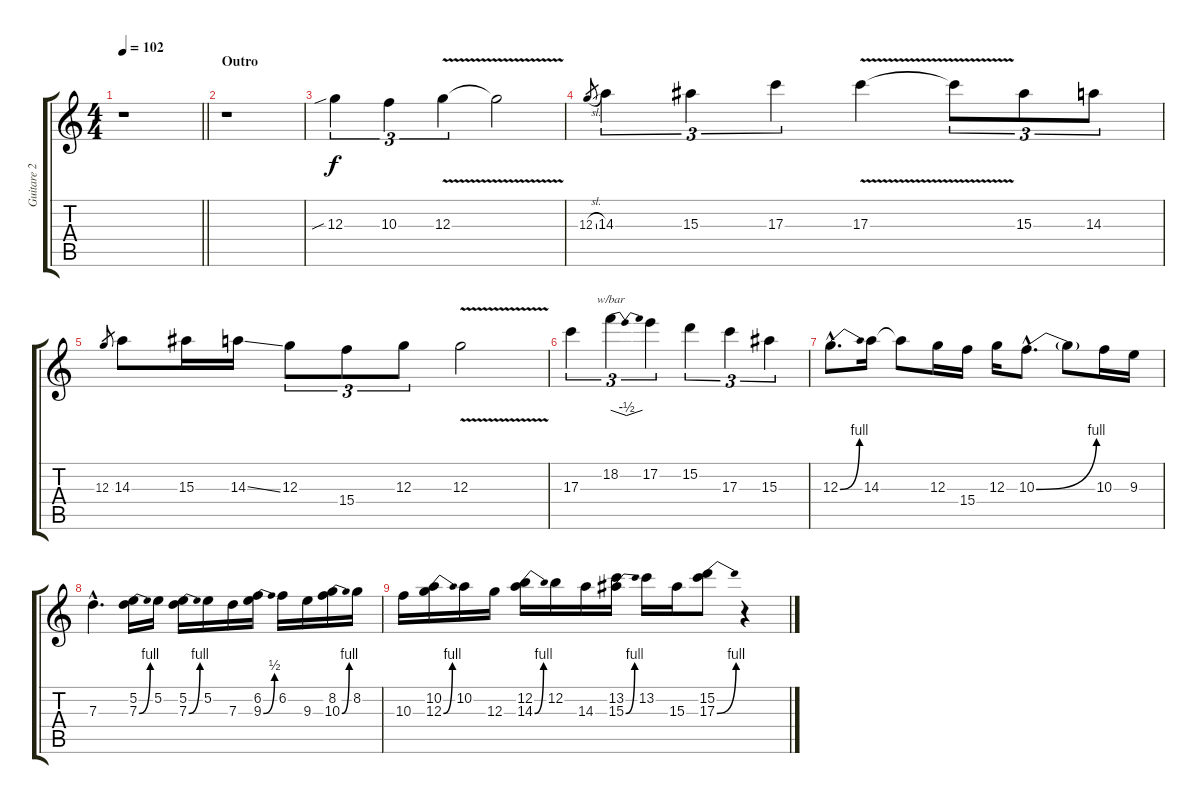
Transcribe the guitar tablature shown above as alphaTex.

\track ("Guitare 2" "Guitare 2") {instrument overdrivenguitar}
\staff {score tabs}
\tuning (E4 B3 G3 D3 A2 E2) {hide}
\ts (4 4)
\tempo 102
\clef g2
\barLineRight lightlight
\ks c
r.1{dy f} |
\section ("" "Outro")
r.1 |
12.3{sib}.4{tu (3 2)} 10.3.4{tu (3 2)} 12.3{v}.4{tu (3 2)} 12.3{t}.2 |
12.3{sl}.8{gr} 14.3.4{tu (3 2)} 15.3.4{tu (3 2)} 17.3.4{tu (3 2)} 17.3{v}.4 17.3{t}.8{tu (3 2)} 15.3.8{tu (3 2)} 14.3.8{tu (3 2)} |
12.3.8{gr} 14.3.8 15.3.16 14.3{ss}.16 12.3.8{tu (3 2)} 15.4.8{tu (3 2)} 12.3.8{tu (3 2)} 12.3{v}.2 |
17.3.4{tu (3 2)} 18.2.4{tu (3 2) tbe (dip default 0 0 30 -2 60 0)} 17.2.4{tu (3 2)} 15.2.4{tu (3 2)} 17.3.4{tu (3 2)} 15.3.4{tu (3 2)} |
12.3{be (bend 0 0 60 4) hac}.8{d} 14.3.16 14.3{t}.8 12.3.16 15.4.16 12.3.16 10.3{be (bend 0 0 60 4) hac}.8{d} 10.3{t}.8 10.3.16 9.3.16 |
7.3{hac}.4{d} (5.2 7.3{be (bend 0 0 60 4)}).16 5.2.16 (5.2 7.3{be (bend 0 0 60 4)}).16 5.2.16 7.3.16 (6.2 9.3{be (bend 0 0 60 2)}).16 6.2.16 9.3.16 (8.2 10.3{be (bend 0 0 60 4)}).16 8.2.16 |
10.3.16 (10.2 12.3{be (bend 0 0 60 4)}).16 10.2.16 12.3.16 (12.2 14.3{be (bend 0 0 60 4)}).16 12.2.16 14.3.16 (13.2 15.3{be (bend 0 0 60 4)}).16 13.2.16 15.3.16 (15.2 17.3{be (bend 0 0 60 4)}).8 r.4
